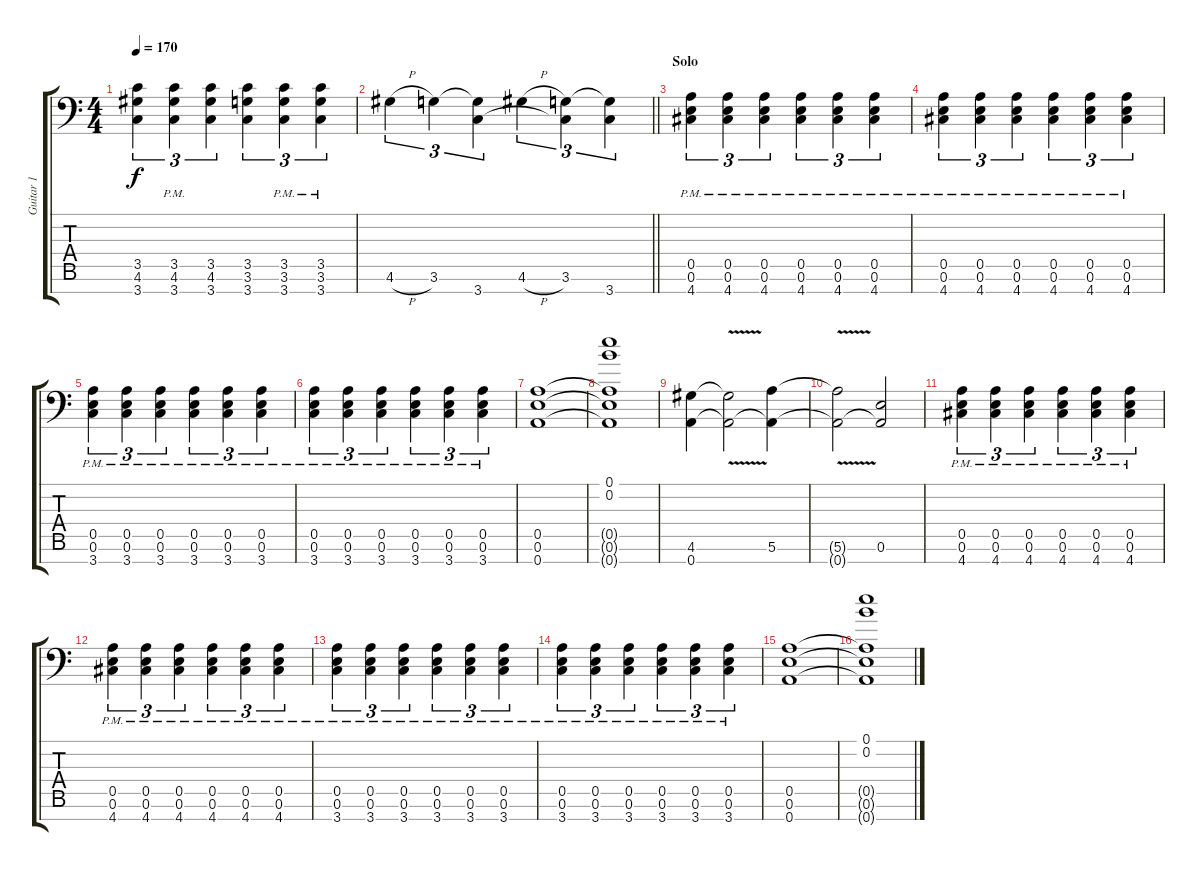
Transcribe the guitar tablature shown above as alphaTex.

\track ("Guitar 1" "Guitar 1") {instrument distortionguitar}
\staff {score tabs}
\tuning (E4 B3 G3 D3 A2 E2 A1) {hide}
\ts (4 4)
\tempo 170
\clef f4
\ks c
(3.5 4.6 3.7).4{tu (3 2) dy f} (3.5{pm} 4.6{pm} 3.7{pm}).4{tu (3 2)} (3.5 4.6 3.7).4{tu (3 2)} (3.5 3.6 3.7).4{tu (3 2)} (3.5{pm} 3.6{pm} 3.7{pm}).4{tu (3 2)} (3.5{pm} 3.6{pm} 3.7{pm}).4{tu (3 2)} |
\barLineRight lightlight
4.6{h}.4{tu (3 2)} 3.6.4{tu (3 2)} (3.6{t} 3.7).4{tu (3 2)} 4.6{h}.4{tu (3 2)} (3.6 3.7{t}).4{tu (3 2)} (3.6{t} 3.7).4{tu (3 2)} |
\section ("" "Solo")
(0.5{pm} 0.6{pm} 4.7{pm}).4{tu (3 2)} (0.5{pm} 0.6{pm} 4.7{pm}).4{tu (3 2)} (0.5{pm} 0.6{pm} 4.7{pm}).4{tu (3 2)} (0.5{pm} 0.6{pm} 4.7{pm}).4{tu (3 2)} (0.5{pm} 0.6{pm} 4.7{pm}).4{tu (3 2)} (0.5{pm} 0.6{pm} 4.7{pm}).4{tu (3 2)} |
(0.5{pm} 0.6{pm} 4.7{pm}).4{tu (3 2)} (0.5{pm} 0.6{pm} 4.7{pm}).4{tu (3 2)} (0.5{pm} 0.6{pm} 4.7{pm}).4{tu (3 2)} (0.5{pm} 0.6{pm} 4.7{pm}).4{tu (3 2)} (0.5{pm} 0.6{pm} 4.7{pm}).4{tu (3 2)} (0.5{pm} 0.6{pm} 4.7{pm}).4{tu (3 2)} |
(0.5{pm} 0.6{pm} 3.7{pm}).4{tu (3 2)} (0.5{pm} 0.6{pm} 3.7{pm}).4{tu (3 2)} (0.5{pm} 0.6{pm} 3.7{pm}).4{tu (3 2)} (0.5{pm} 0.6{pm} 3.7{pm}).4{tu (3 2)} (0.5{pm} 0.6{pm} 3.7{pm}).4{tu (3 2)} (0.5{pm} 0.6{pm} 3.7{pm}).4{tu (3 2)} |
(0.5{pm} 0.6{pm} 3.7{pm}).4{tu (3 2)} (0.5{pm} 0.6{pm} 3.7{pm}).4{tu (3 2)} (0.5{pm} 0.6{pm} 3.7{pm}).4{tu (3 2)} (0.5{pm} 0.6{pm} 3.7{pm}).4{tu (3 2)} (0.5{pm} 0.6{pm} 3.7{pm}).4{tu (3 2)} (0.5{pm} 0.6{pm} 3.7{pm}).4{tu (3 2)} |
(0.5 0.6 0.7).1 |
(0.1 0.2 0.5{t} 0.6{t} 0.7{t}).1 |
(4.6 0.7).4 (4.6{v t} 0.7{t}).2 (5.6 0.7{t}).4 |
(5.6{v t} 0.7{t}).2 (0.6 0.7{t}).2 |
(0.5{pm} 0.6{pm} 4.7{pm}).4{tu (3 2)} (0.5{pm} 0.6{pm} 4.7{pm}).4{tu (3 2)} (0.5{pm} 0.6{pm} 4.7{pm}).4{tu (3 2)} (0.5{pm} 0.6{pm} 4.7{pm}).4{tu (3 2)} (0.5{pm} 0.6{pm} 4.7{pm}).4{tu (3 2)} (0.5{pm} 0.6{pm} 4.7{pm}).4{tu (3 2)} |
(0.5{pm} 0.6{pm} 4.7{pm}).4{tu (3 2)} (0.5{pm} 0.6{pm} 4.7{pm}).4{tu (3 2)} (0.5{pm} 0.6{pm} 4.7{pm}).4{tu (3 2)} (0.5{pm} 0.6{pm} 4.7{pm}).4{tu (3 2)} (0.5{pm} 0.6{pm} 4.7{pm}).4{tu (3 2)} (0.5{pm} 0.6{pm} 4.7{pm}).4{tu (3 2)} |
(0.5{pm} 0.6{pm} 3.7{pm}).4{tu (3 2)} (0.5{pm} 0.6{pm} 3.7{pm}).4{tu (3 2)} (0.5{pm} 0.6{pm} 3.7{pm}).4{tu (3 2)} (0.5{pm} 0.6{pm} 3.7{pm}).4{tu (3 2)} (0.5{pm} 0.6{pm} 3.7{pm}).4{tu (3 2)} (0.5{pm} 0.6{pm} 3.7{pm}).4{tu (3 2)} |
(0.5{pm} 0.6{pm} 3.7{pm}).4{tu (3 2)} (0.5{pm} 0.6{pm} 3.7{pm}).4{tu (3 2)} (0.5{pm} 0.6{pm} 3.7{pm}).4{tu (3 2)} (0.5{pm} 0.6{pm} 3.7{pm}).4{tu (3 2)} (0.5{pm} 0.6{pm} 3.7{pm}).4{tu (3 2)} (0.5{pm} 0.6{pm} 3.7{pm}).4{tu (3 2)} |
(0.5 0.6 0.7).1 |
(0.1 0.2 0.5{t} 0.6{t} 0.7{t}).1
